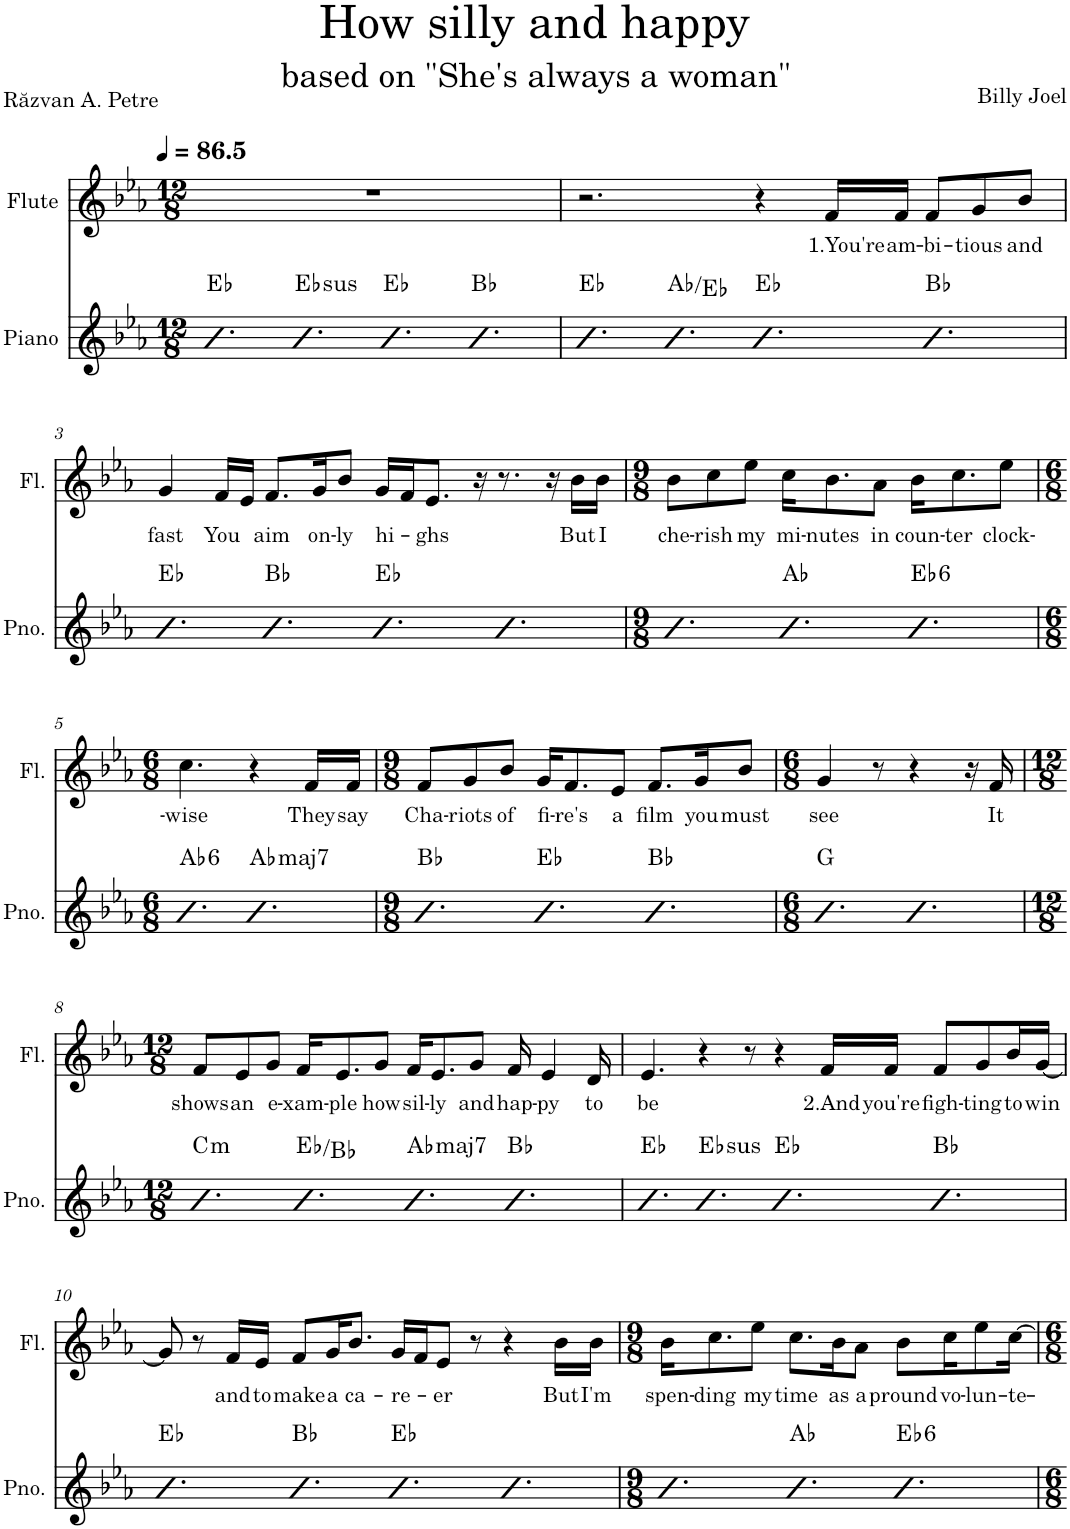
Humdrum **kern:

**kern	**harte	**kern	**text
*part2	*part2	*part1	*part1
*staff2	*	*staff1	*staff1
*I"Piano	*	*I"Flute	*
*I'Pno.	*	*I'Fl.	*
*clefG2	*	*clefG2	*
*k[b-e-a-]	*	*k[b-e-a-]	*
*M12/8	*	*M12/8	*
*MM87	*	*MM87	*
=1	=1	=1	=1
4.b-	Eb:maj	1.r	.
!	!LO:H:kt=sus	!	!
4.b-	Eb:sus4	.	.
4.b-	Eb:maj	.	.
4.b-	Bb:maj	.	.
=2	=2	=2	=2
4.b-	Eb:maj	2.r	.
4.b-	Ab:maj/5	.	.
4.b-	Eb:maj	4r	.
!	!	!	!LO:LY:b
.	.	16f/LL	1.You're
!	!	!	!LO:LY:b
.	.	16f/JJ	am-
!	!	!	!LO:LY:b
4.b-	Bb:maj	8f/L	-bi-
!	!	!	!LO:LY:b
.	.	8g/	-tious
!	!	!	!LO:LY:b
.	.	8b-/J	and
!!LO:LB:g=z
=3	=3	=3	=3
!	!	!	!LO:LY:b
4.b-	Eb:maj	4g/	fast
!	!	!	!LO:LY:b
.	.	16f/LL	You
.	.	16e-/JJ	.
!	!	!	!LO:LY:b
4.b-	Bb:maj	8.f/L	aim
!	!	!	!LO:LY:b
.	.	16g/K	on-
!	!	!	!LO:LY:b
.	.	8b-/J	-ly
!	!	!	!LO:LY:b
4.b-	Eb:maj	16g/LL	hi-
.	.	16f/J	.
!	!	!	!LO:LY:b
.	.	8.e-/J	-ghs
.	.	16r	.
4.b-	.	8.r	.
.	.	16r	.
!	!	!	!LO:LY:b
.	.	16b-\LL	But
!	!	!	!LO:LY:b
.	.	16b-\JJ	I
=4	=4	=4	=4
*M9/8	*	*M9/8	*
!	!	!	!LO:LY:b
4.b-	.	8b-\L	che-
!	!	!	!LO:LY:b
.	.	8cc\	-rish
!	!	!	!LO:LY:b
.	.	8ee-\J	my
!	!	!	!LO:LY:b
4.b-	Ab:maj	16cc\KL	mi-
!	!	!	!LO:LY:b
.	.	8.b-\	-nutes
!	!	!	!LO:LY:b
.	.	8a-\J	in
!	!LO:H:kt=6	!	!LO:LY:b
4.b-	Eb:maj6	16b-\KL	coun-
!	!	!	!LO:LY:b
.	.	8.cc\	ter
!	!	!	!LO:LY:b
.	.	8ee-\J	clock-
!!LO:LB:g=z
=5	=5	=5	=5
*M6/8	*	*M6/8	*
!	!LO:H:kt=6	!	!LO:LY:b
4.b-	Ab:maj6	4.cc\	-wise
!	!LO:H:kt=maj7	!	!
4.b-	Ab:maj7	4r	.
!	!	!	!LO:LY:b
.	.	16f/LL	They
!	!	!	!LO:LY:b
.	.	16f/JJ	say
=6	=6	=6	=6
*M9/8	*	*M9/8	*
!	!	!	!LO:LY:b
4.b-	Bb:maj	8f/L	Cha-
!	!	!	!LO:LY:b
.	.	8g/	-riots
!	!	!	!LO:LY:b
.	.	8b-/J	of
!	!	!	!LO:LY:b
4.b-	Eb:maj	16g/KL	-fi-
!	!	!	!LO:LY:b
.	.	8.f/	-re's
!	!	!	!LO:LY:b
.	.	8e-/J	a
!	!	!	!LO:LY:b
4.b-	Bb:maj	8.f/L	film
!	!	!	!LO:LY:b
.	.	16g/K	you
!	!	!	!LO:LY:b
.	.	8b-/J	must
=7	=7	=7	=7
*M6/8	*	*M6/8	*
!	!	!	!LO:LY:b
4.b-	G:maj	4g/	see
.	.	8r	.
4.b-	.	4r	.
.	.	16r	.
!	!	!	!LO:LY:b
.	.	16f/	It
!!LO:LB:g=z
=8	=8	=8	=8
*M12/8	*	*M12/8	*
!	!LO:H:kt=m	!	!LO:LY:b
4.b-	C:min	8f/L	shows
!	!	!	!LO:LY:b
.	.	8e-/	an
!	!	!	!LO:LY:b
.	.	8g/J	e-
!	!	!	!LO:LY:b
4.b-	Eb:maj/5	16f/KL	-xam-
!	!	!	!LO:LY:b
.	.	8.e-/	ple
!	!	!	!LO:LY:b
.	.	8g/J	how
!	!LO:H:kt=maj7	!	!LO:LY:b
4.b-	Ab:maj7	16f/KL	sil-
!	!	!	!LO:LY:b
.	.	8.e-/	-ly
!	!	!	!LO:LY:b
.	.	8g/J	and
!	!	!	!LO:LY:b
4.b-	Bb:maj	16f/	hap-
!	!	!	!LO:LY:b
.	.	4e-/	-py
!	!	!	!LO:LY:b
.	.	16d/	to
=9	=9	=9	=9
!	!	!	!LO:LY:b
4.b-	Eb:maj	4.e-/	be
!	!LO:H:kt=sus	!	!
4.b-	Eb:sus4	4r	.
.	.	8r	.
4.b-	Eb:maj	4r	.
!	!	!	!LO:LY:b
.	.	16f/LL	2.And
!	!	!	!LO:LY:b
.	.	16f/JJ	you're
!	!	!	!LO:LY:b
4.b-	Bb:maj	8f/L	figh-
!	!	!	!LO:LY:b
.	.	8g/	-ting
!	!	!	!LO:LY:b
.	.	16b-/L	to
!	!	!	!LO:LY:b
.	.	[16g/JJ	win
!!LO:LB:g=z
=10	=10	=10	=10
4.b-	Eb:maj	8g/]	.
.	.	8r	.
!	!	!	!LO:LY:b
.	.	16f/LL	and
!	!	!	!LO:LY:b
.	.	16e-/JJ	to
!	!	!	!LO:LY:b
4.b-	Bb:maj	8f/L	make
!	!	!	!LO:LY:b
.	.	16g/K	a
!	!	!	!LO:LY:b
.	.	8.b-/J	ca-
!	!	!	!LO:LY:b
4.b-	Eb:maj	16g/LL	-re-
.	.	16f/J	.
!	!	!	!LO:LY:b
.	.	8e-/J	-er
.	.	8r	.
4.b-	.	4r	.
!	!	!	!LO:LY:b
.	.	16b-\LL	But
!	!	!	!LO:LY:b
.	.	16b-\JJ	I'm
=11	=11	=11	=11
*M9/8	*	*M9/8	*
!	!	!	!LO:LY:b
4.b-	.	16b-\KL	spen-
!	!	!	!LO:LY:b
.	.	8.cc\	-ding
!	!	!	!LO:LY:b
.	.	8ee-\J	my
!	!	!	!LO:LY:b
4.b-	Ab:maj	8.cc\L	time
!	!	!	!LO:LY:b
.	.	16b-\K	as
!	!	!	!LO:LY:b
.	.	8a-\J	a
!	!LO:H:kt=6	!	!LO:LY:b
4.b-	Eb:maj6	8b-\L	pround
!	!	!	!LO:LY:b
.	.	16cc\K	vo-
!	!	!	!LO:LY:b
.	.	8ee-\	-lun-
!	!	!	!LO:LY:b
.	.	[16cc\Jk	-te-
=	=	=	=
*-	*-	*-	*-
